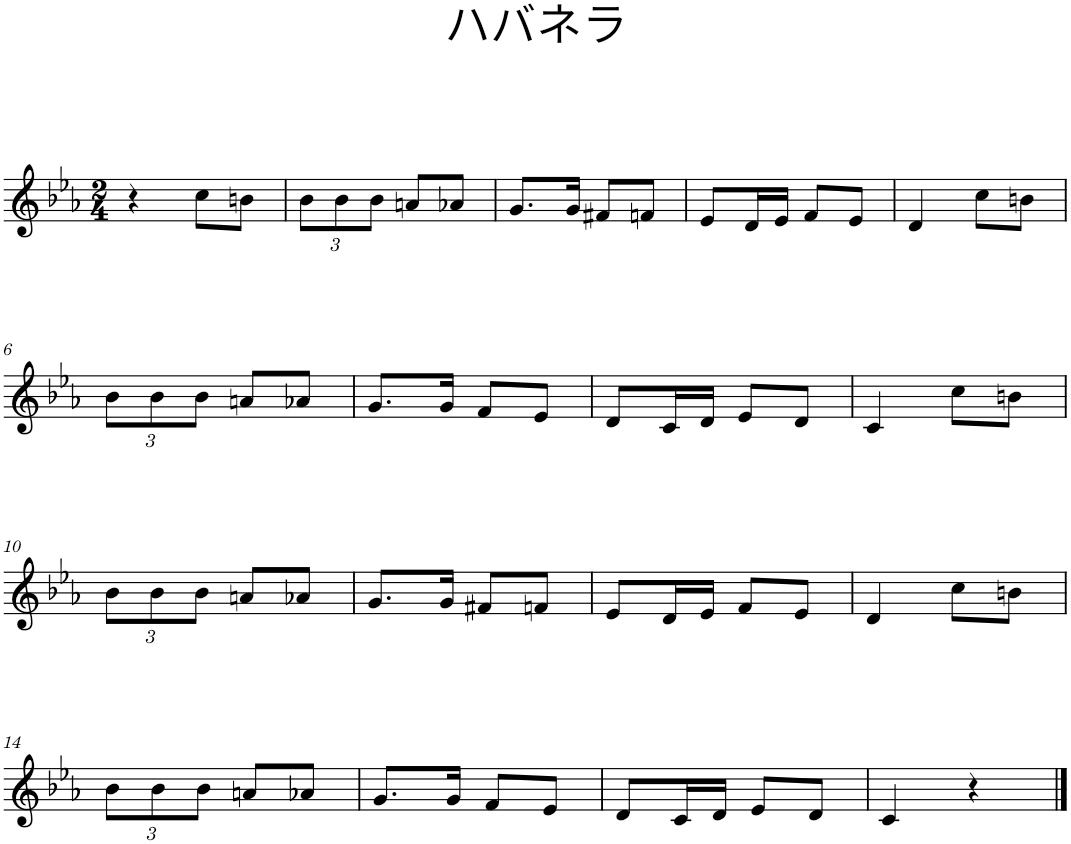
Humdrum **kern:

**kern
*part1
*staff1
*I"Piano
*I'Pno.
*clefG2
*k[b-e-a-]
*M2/4
=1
4r
8cc\L
8bn\J
=2
*Xbrackettup
12b-\L
12b-\
12b-\J
8an/L
8a-X/J
=3
8.g/L
16g/Jk
8f#X/L
8fn/J
=4
8e-/L
16d/L
16e-/JJ
8f/L
8e-/J
=5
4d/
8cc\L
8bn\J
!!LO:LB:g=z
=6
12b-\L
12b-\
12b-\J
8an/L
8a-X/J
=7
8.g/L
16g/Jk
8f/L
8e-/J
=8
8d/L
16c/L
16d/JJ
8e-/L
8d/J
=9
4c/
8cc\L
8bn\J
!!LO:LB:g=z
=10
12b-\L
12b-\
12b-\J
8an/L
8a-X/J
=11
8.g/L
16g/Jk
8f#X/L
8fn/J
=12
8e-/L
16d/L
16e-/JJ
8f/L
8e-/J
=13
4d/
8cc\L
8bn\J
!!LO:LB:g=z
=14
12b-\L
12b-\
12b-\J
8an/L
8a-X/J
=15
8.g/L
16g/Jk
8f/L
8e-/J
=16
8d/L
16c/L
16d/JJ
8e-/L
8d/J
=17
4c/
4r
==
*-
